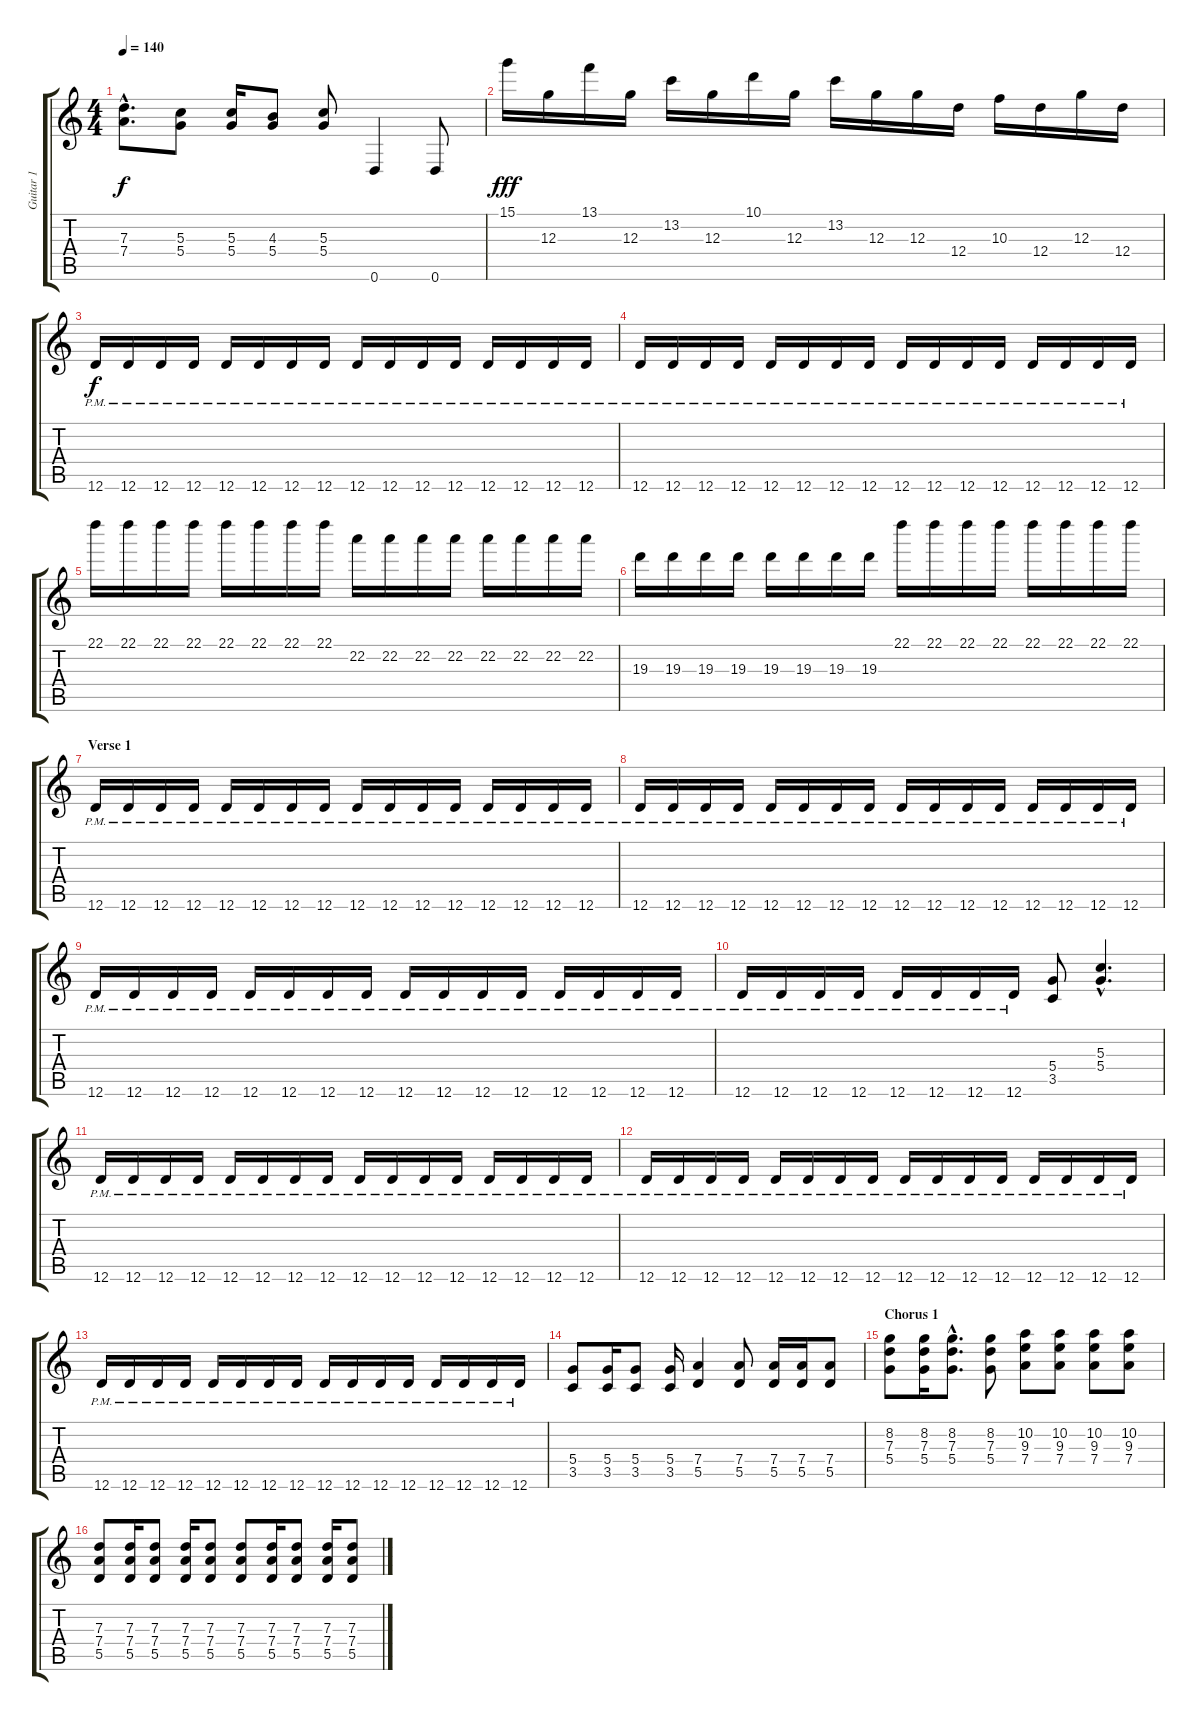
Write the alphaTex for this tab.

\track ("Guitar 1" "Guitar 1") {instrument overdrivenguitar}
\staff {score tabs}
\tuning (E4 B3 G3 D3 A2 D2) {hide}
\ts (4 4)
\tempo 140
\clef g2
\ks c
(7.3{hac} 7.4{hac}).8{d dy f} (5.3 5.4).8 (5.3 5.4).16 (4.3 5.4).8 (5.3 5.4).8 0.6.4 0.6.8 |
15.1.16{dy fff} 12.3.16 13.1.16 12.3.16 13.2.16 12.3.16 10.1.16 12.3.16 13.2.16 12.3.16 12.3.16 12.4.16 10.3.16 12.4.16 12.3.16 12.4.16 |
12.6{pm}.16{dy f} 12.6{pm}.16 12.6{pm}.16 12.6{pm}.16 12.6{pm}.16 12.6{pm}.16 12.6{pm}.16 12.6{pm}.16 12.6{pm}.16 12.6{pm}.16 12.6{pm}.16 12.6{pm}.16 12.6{pm}.16 12.6{pm}.16 12.6{pm}.16 12.6{pm}.16 |
12.6{pm}.16 12.6{pm}.16 12.6{pm}.16 12.6{pm}.16 12.6{pm}.16 12.6{pm}.16 12.6{pm}.16 12.6{pm}.16 12.6{pm}.16 12.6{pm}.16 12.6{pm}.16 12.6{pm}.16 12.6{pm}.16 12.6{pm}.16 12.6{pm}.16 12.6{pm}.16 |
22.1.16 22.1.16 22.1.16 22.1.16 22.1.16 22.1.16 22.1.16 22.1.16 22.2.16 22.2.16 22.2.16 22.2.16 22.2.16 22.2.16 22.2.16 22.2.16 |
19.3.16 19.3.16 19.3.16 19.3.16 19.3.16 19.3.16 19.3.16 19.3.16 22.1.16 22.1.16 22.1.16 22.1.16 22.1.16 22.1.16 22.1.16 22.1.16 |
\section ("" "Verse 1")
12.6{pm}.16 12.6{pm}.16 12.6{pm}.16 12.6{pm}.16 12.6{pm}.16 12.6{pm}.16 12.6{pm}.16 12.6{pm}.16 12.6{pm}.16 12.6{pm}.16 12.6{pm}.16 12.6{pm}.16 12.6{pm}.16 12.6{pm}.16 12.6{pm}.16 12.6{pm}.16 |
12.6{pm}.16 12.6{pm}.16 12.6{pm}.16 12.6{pm}.16 12.6{pm}.16 12.6{pm}.16 12.6{pm}.16 12.6{pm}.16 12.6{pm}.16 12.6{pm}.16 12.6{pm}.16 12.6{pm}.16 12.6{pm}.16 12.6{pm}.16 12.6{pm}.16 12.6{pm}.16 |
12.6{pm}.16 12.6{pm}.16 12.6{pm}.16 12.6{pm}.16 12.6{pm}.16 12.6{pm}.16 12.6{pm}.16 12.6{pm}.16 12.6{pm}.16 12.6{pm}.16 12.6{pm}.16 12.6{pm}.16 12.6{pm}.16 12.6{pm}.16 12.6{pm}.16 12.6{pm}.16 |
12.6{pm}.16 12.6{pm}.16 12.6{pm}.16 12.6{pm}.16 12.6{pm}.16 12.6{pm}.16 12.6{pm}.16 12.6{pm}.16 (5.4 3.5).8 (5.3{hac} 5.4{hac}).4{d} |
12.6{pm}.16 12.6{pm}.16 12.6{pm}.16 12.6{pm}.16 12.6{pm}.16 12.6{pm}.16 12.6{pm}.16 12.6{pm}.16 12.6{pm}.16 12.6{pm}.16 12.6{pm}.16 12.6{pm}.16 12.6{pm}.16 12.6{pm}.16 12.6{pm}.16 12.6{pm}.16 |
12.6{pm}.16 12.6{pm}.16 12.6{pm}.16 12.6{pm}.16 12.6{pm}.16 12.6{pm}.16 12.6{pm}.16 12.6{pm}.16 12.6{pm}.16 12.6{pm}.16 12.6{pm}.16 12.6{pm}.16 12.6{pm}.16 12.6{pm}.16 12.6{pm}.16 12.6{pm}.16 |
12.6{pm}.16 12.6{pm}.16 12.6{pm}.16 12.6{pm}.16 12.6{pm}.16 12.6{pm}.16 12.6{pm}.16 12.6{pm}.16 12.6{pm}.16 12.6{pm}.16 12.6{pm}.16 12.6{pm}.16 12.6{pm}.16 12.6{pm}.16 12.6{pm}.16 12.6{pm}.16 |
(5.4 3.5).8 (5.4 3.5).16 (5.4 3.5).8 (5.4 3.5).16 (7.4 5.5).4 (7.4 5.5).8 (7.4 5.5).16 (7.4 5.5).16 (7.4 5.5).8 |
\section ("" "Chorus 1")
(8.2 7.3 5.4).8 (8.2 7.3 5.4).16 (8.2{hac} 7.3{hac} 5.4{hac}).8{d} (8.2 7.3 5.4).8 (10.2 9.3 7.4).8 (10.2 9.3 7.4).8 (10.2 9.3 7.4).8 (10.2 9.3 7.4).8 |
(7.3 7.4 5.5).8 (7.3 7.4 5.5).16 (7.3 7.4 5.5).8 (7.3 7.4 5.5).16 (7.3 7.4 5.5).8 (7.3 7.4 5.5).8 (7.3 7.4 5.5).16 (7.3 7.4 5.5).8 (7.3 7.4 5.5).16 (7.3 7.4 5.5).8
